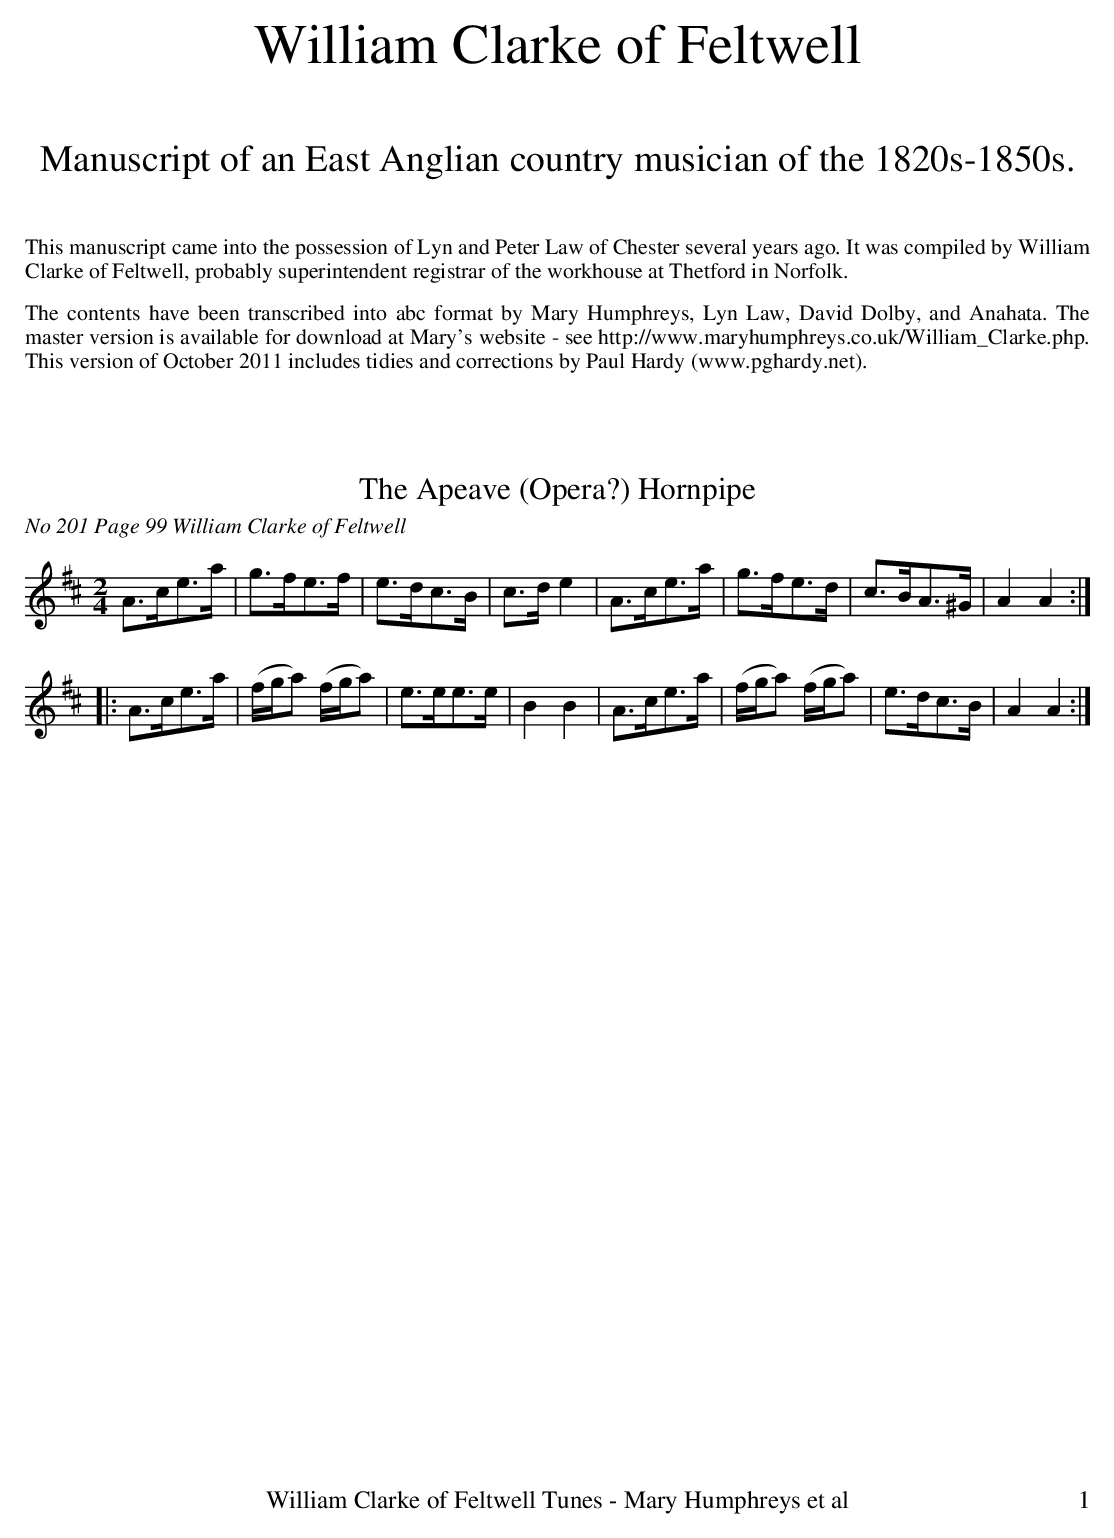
X:1
T:The Apeave (Opera?) Hornpipe
O:No 201 Page 99 William Clarke of Feltwell
M:2/4
L:1/8
K:D
A>ce>a|g>fe>f|e>dc>B|c>de2|A>ce>a|g>fe>d|c>BA>^G|A2A2:|
|:A>ce>a|(f/g/a) (f/g/a)|e>ee>e|B2B2|A>ce>a|(f/g/a) (f/g/a)|e>dc>B|A2A2:|
